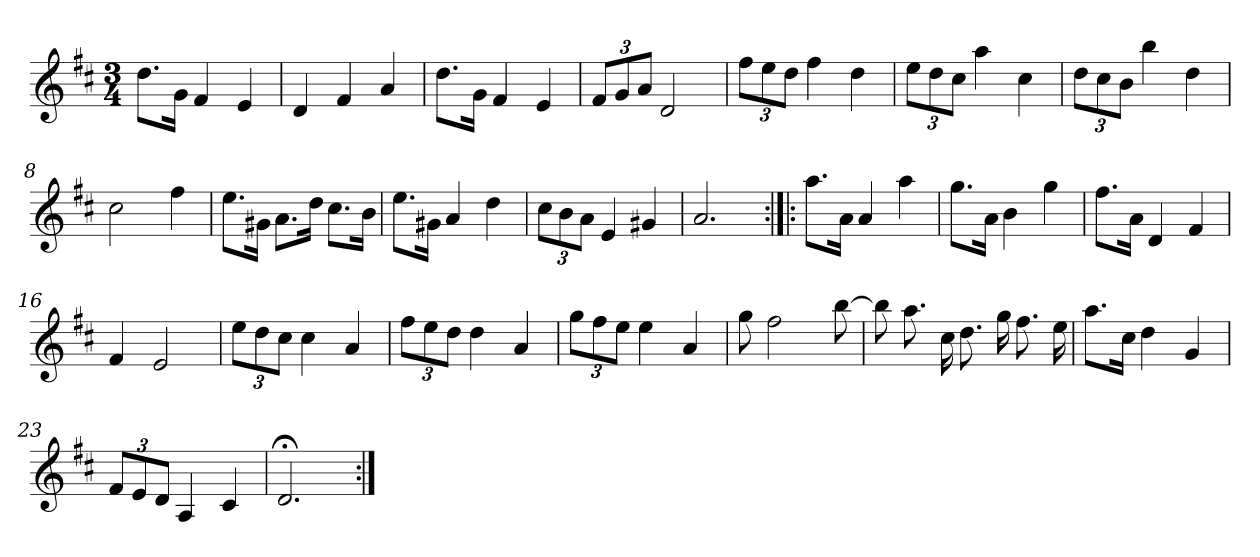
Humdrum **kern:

**kern
*part1
*staff1
*clefG2
*k[f#c#]
*D:
*M3/4
*MM120
=1
8.dd\L
16g\Jk
4f#
4e
=2
4d
4f#
4a
=3
8.dd\L
16g\Jk
4f#
4e
=4
12f#/L
12g/
12a/J
2d
=5
12ff#\L
12ee\
12dd\J
4ff#
4dd
=6
12ee\L
12dd\
12cc#\J
4aa
4cc#
=7
12dd\L
12cc#\
12b\J
4bb
4dd
=8
2cc#
4ff#
=9
8.ee\L
16g#X\Jk
8.a\L
16dd\Jk
8.cc#\L
16b\Jk
=10
8.ee\L
16g#X\Jk
4a
4dd
=11
12cc#\L
12b\
12a\J
4e
4g#X
=12
2.a
=13:|!|:
8.aa\L
16a\Jk
4a
4aa
=14
8.gg\L
16a\Jk
4b
4gg
=15
8.ff#\L
16a\Jk
4d
4f#
=16
4f#
2e
=17
12ee\L
12dd\
12cc#\J
4cc#
4a
=18
12ff#\L
12ee\
12dd\J
4dd
4a
=19
12gg\L
12ff#\
12ee\J
4ee
4a
=20
8gg
2ff#
[8bb
=21
8bb]
8.aa
16cc#
8.dd
16gg
8.ff#
16ee
=22
8.aa\L
16cc#\Jk
4dd
4g
=23
12f#/L
12e/
12d/J
4A
4c#
=24
2.d;<
=:|!
*-
